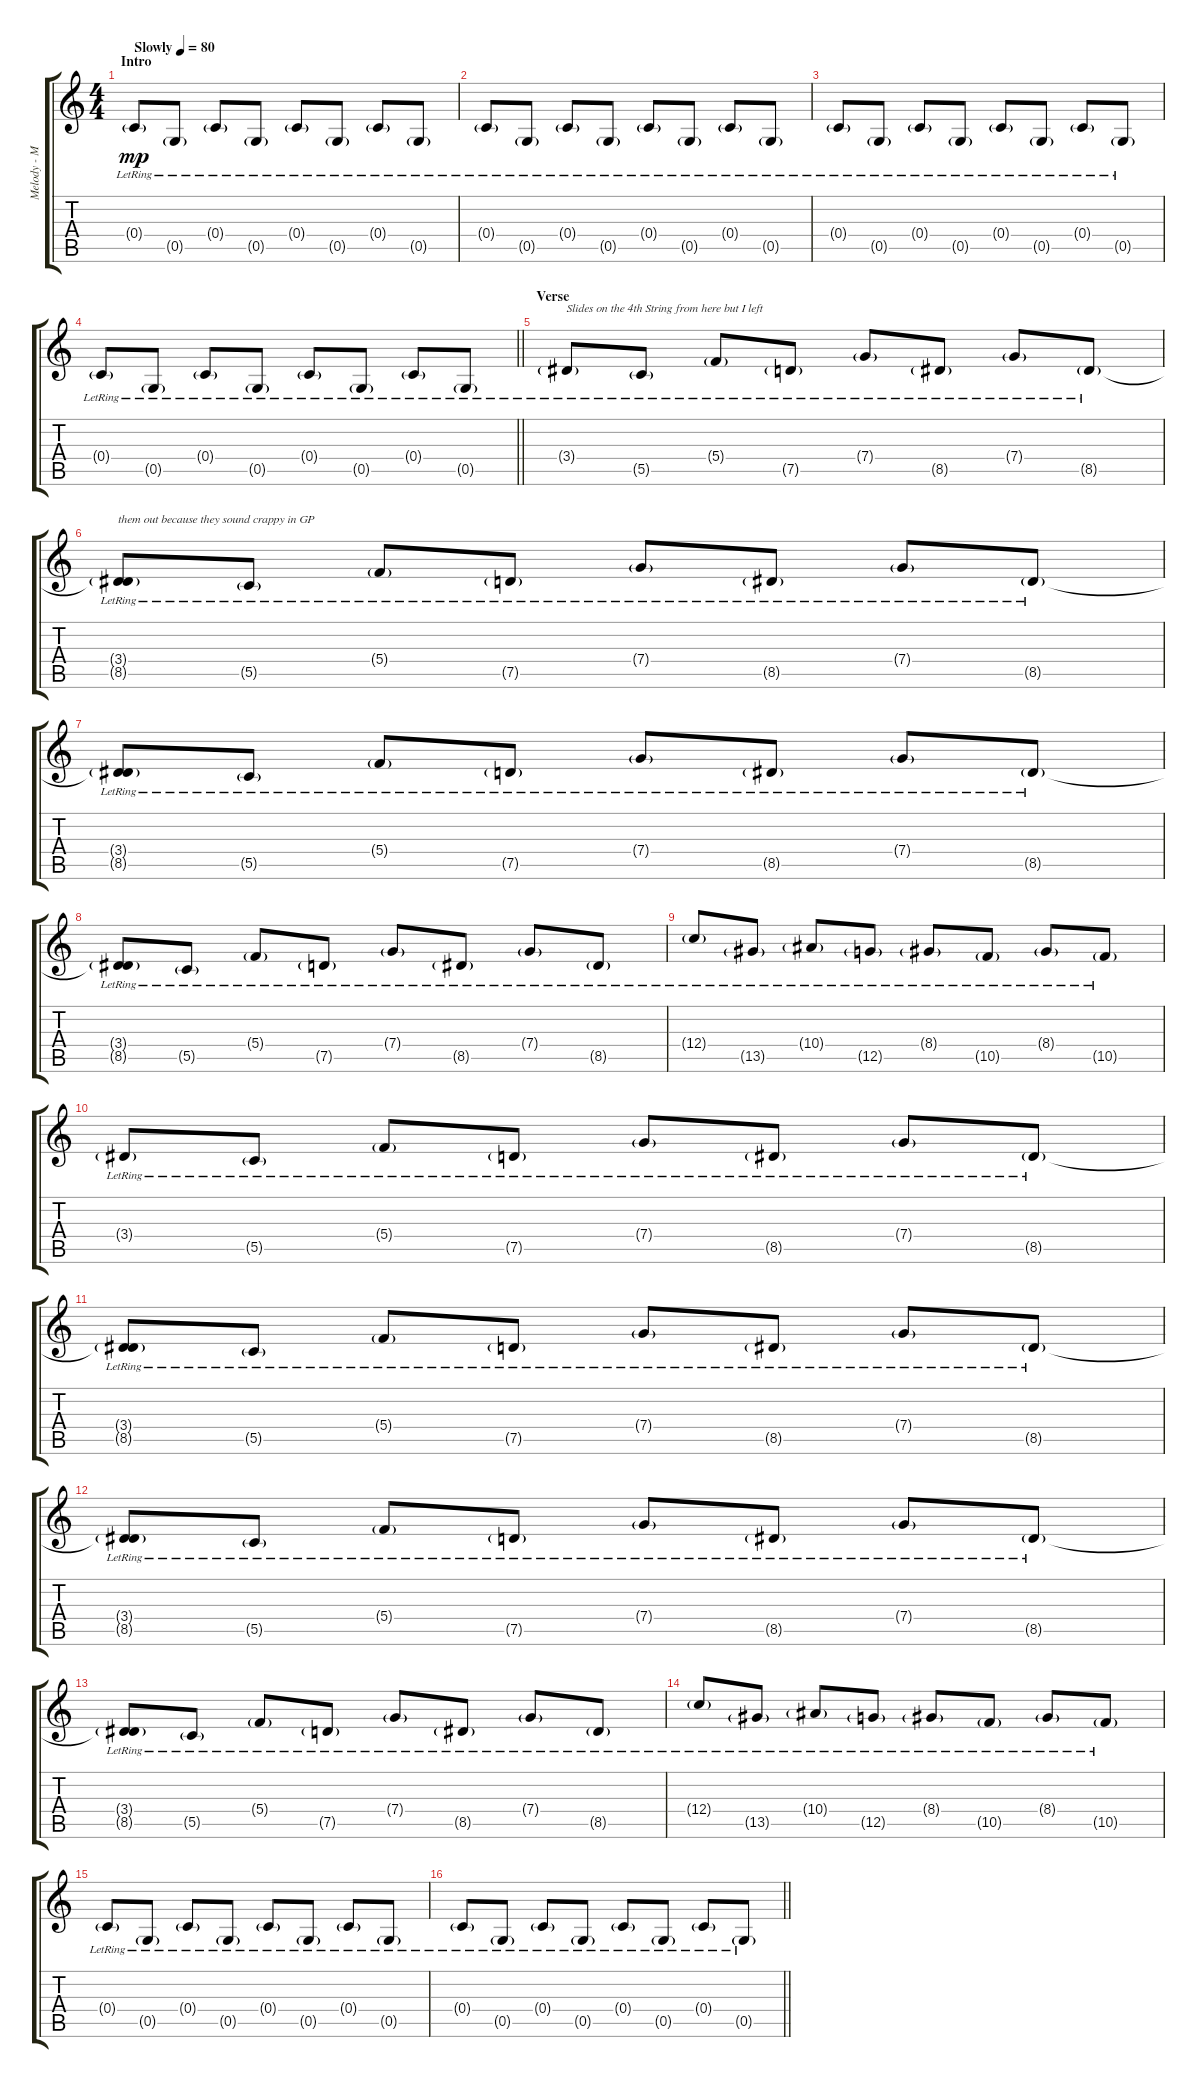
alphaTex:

\track ("Melody - Main" "Melody - M") {instrument electricguitarclean}
\staff {score tabs}
\tuning (D4 A3 F3 C3 G2 C2) {hide}
\ts (4 4)
\section ("" "Intro")
\tempo (80 "Slowly")
\clef g2
\ks c
0.4{g lr}.8{dy mp instrument electricguitarclean} 0.5{g lr}.8 0.4{g lr}.8 0.5{g lr}.8 0.4{g lr}.8 0.5{g lr}.8 0.4{g lr}.8 0.5{g lr}.8 |
0.4{g lr}.8 0.5{g lr}.8 0.4{g lr}.8 0.5{g lr}.8 0.4{g lr}.8 0.5{g lr}.8 0.4{g lr}.8 0.5{g lr}.8 |
0.4{g lr}.8 0.5{g lr}.8 0.4{g lr}.8 0.5{g lr}.8 0.4{g lr}.8 0.5{g lr}.8 0.4{g lr}.8 0.5{g lr}.8 |
\barLineRight lightlight
0.4{g lr}.8 0.5{g lr}.8 0.4{g lr}.8 0.5{g lr}.8 0.4{g lr}.8 0.5{g lr}.8 0.4{g lr}.8 0.5{g lr}.8 |
\section ("" "Verse")
3.4{g lr}.8{txt "Slides on the 4th String from here but I left"} 5.5{g lr}.8 5.4{g lr}.8 7.5{g lr}.8 7.4{g lr}.8 8.5{g lr}.8 7.4{g lr}.8 8.5{g lr}.8 |
(3.4{g lr} 8.5{t}).8{txt "them out because they sound crappy in GP"} 5.5{g lr}.8 5.4{g lr}.8 7.5{g lr}.8 7.4{g lr}.8 8.5{g lr}.8 7.4{g lr}.8 8.5{g lr}.8 |
(3.4{g lr} 8.5{t}).8 5.5{g lr}.8 5.4{g lr}.8 7.5{g lr}.8 7.4{g lr}.8 8.5{g lr}.8 7.4{g lr}.8 8.5{g lr}.8 |
(3.4{g lr} 8.5{t}).8 5.5{g lr}.8 5.4{g lr}.8 7.5{g lr}.8 7.4{g lr}.8 8.5{g lr}.8 7.4{g lr}.8 8.5{g lr}.8 |
12.4{g lr}.8 13.5{g lr}.8 10.4{g lr}.8 12.5{g lr}.8 8.4{g lr}.8 10.5{g lr}.8 8.4{g lr}.8 10.5{g lr}.8 |
3.4{g lr}.8 5.5{g lr}.8 5.4{g lr}.8 7.5{g lr}.8 7.4{g lr}.8 8.5{g lr}.8 7.4{g lr}.8 8.5{g lr}.8 |
(3.4{g lr} 8.5{t}).8 5.5{g lr}.8 5.4{g lr}.8 7.5{g lr}.8 7.4{g lr}.8 8.5{g lr}.8 7.4{g lr}.8 8.5{g lr}.8 |
(3.4{g lr} 8.5{t}).8 5.5{g lr}.8 5.4{g lr}.8 7.5{g lr}.8 7.4{g lr}.8 8.5{g lr}.8 7.4{g lr}.8 8.5{g lr}.8 |
(3.4{g lr} 8.5{t}).8 5.5{g lr}.8 5.4{g lr}.8 7.5{g lr}.8 7.4{g lr}.8 8.5{g lr}.8 7.4{g lr}.8 8.5{g lr}.8 |
12.4{g lr}.8 13.5{g lr}.8 10.4{g lr}.8 12.5{g lr}.8 8.4{g lr}.8 10.5{g lr}.8 8.4{g lr}.8 10.5{g lr}.8 |
0.4{g lr}.8 0.5{g lr}.8 0.4{g lr}.8 0.5{g lr}.8 0.4{g lr}.8 0.5{g lr}.8 0.4{g lr}.8 0.5{g lr}.8 |
\barLineRight lightlight
0.4{g lr}.8 0.5{g lr}.8 0.4{g lr}.8 0.5{g lr}.8 0.4{g lr}.8 0.5{g lr}.8 0.4{g lr}.8 0.5{g lr}.8
